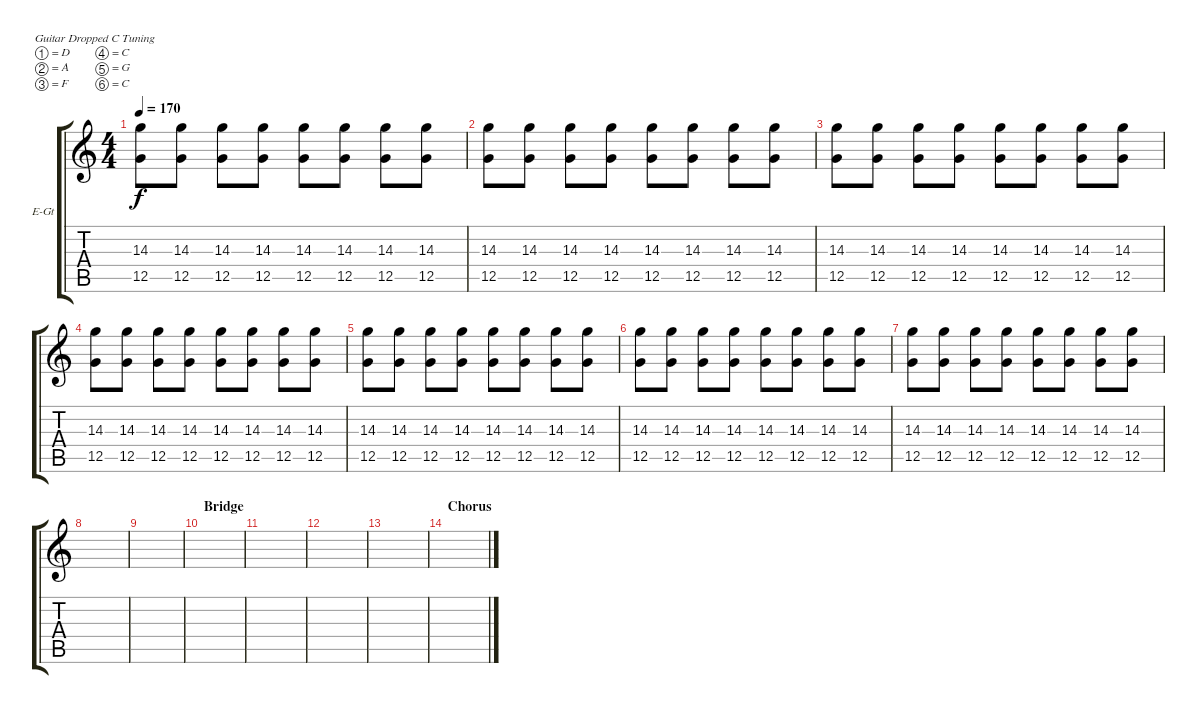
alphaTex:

\defaultSystemsLayout 4
\bracketExtendMode groupsimilarinstruments
\firstSystemTrackNameOrientation horizontal
\otherSystemsTrackNameOrientation horizontal
\track ("Extra Guitar" "E-Gt") {instrument distortionguitar}
\staff {score tabs}
\tuning (D4 A3 F3 C3 G2 C2)
\ts (4 4)
\tempo 170
\clef g2
\ks c
(12.5 14.3).8{dy f} (12.5 14.3).8 (12.5 14.3).8 (12.5 14.3).8 (12.5 14.3).8 (12.5 14.3).8 (12.5 14.3).8 (12.5 14.3).8 |
(12.5 14.3).8 (12.5 14.3).8 (12.5 14.3).8 (12.5 14.3).8 (12.5 14.3).8 (12.5 14.3).8 (12.5 14.3).8 (12.5 14.3).8 |
(12.5 14.3).8 (12.5 14.3).8 (12.5 14.3).8 (12.5 14.3).8 (12.5 14.3).8 (12.5 14.3).8 (12.5 14.3).8 (12.5 14.3).8 |
(12.5 14.3).8 (12.5 14.3).8 (12.5 14.3).8 (12.5 14.3).8 (12.5 14.3).8 (12.5 14.3).8 (12.5 14.3).8 (12.5 14.3).8 |
(12.5 14.3).8 (12.5 14.3).8 (12.5 14.3).8 (12.5 14.3).8 (12.5 14.3).8 (12.5 14.3).8 (12.5 14.3).8 (12.5 14.3).8 |
(12.5 14.3).8 (12.5 14.3).8 (12.5 14.3).8 (12.5 14.3).8 (12.5 14.3).8 (12.5 14.3).8 (12.5 14.3).8 (12.5 14.3).8 |
(12.5 14.3).8 (12.5 14.3).8 (12.5 14.3).8 (12.5 14.3).8 (12.5 14.3).8 (12.5 14.3).8 (12.5 14.3).8 (12.5 14.3).8 |
|
|
\section ("" "Bridge")
|
|
|
|
\section ("" "Chorus")
